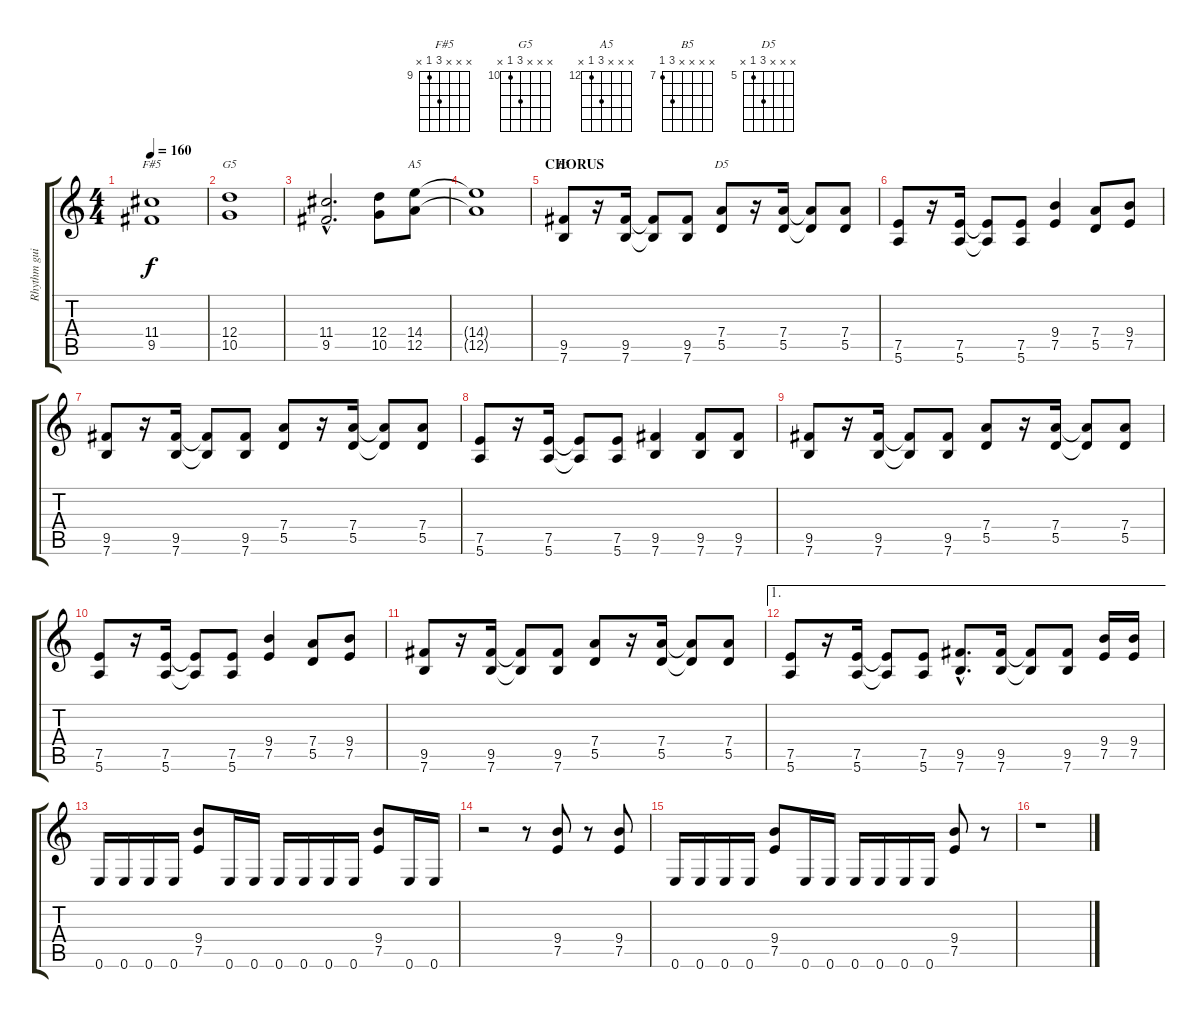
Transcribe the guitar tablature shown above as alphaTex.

\track ("Rhythm guitar" "Rhythm gui") {instrument distortionguitar}
\staff {score tabs}
\tuning (E4 B3 G3 D3 A2 E2) {hide}
\chord ("F#5" x x x 11 9 x) {firstfret 9}
\chord ("G5" x x x 12 10 x) {firstfret 10}
\chord ("A5" x x x 14 12 x) {firstfret 12}
\chord ("B5" x x x x 9 7) {firstfret 7}
\chord ("D5" x x x 7 5 x) {firstfret 5}
\ts (4 4)
\tempo 160
\clef g2
\ks c
(11.4 9.5).1{ch "F#5" dy f} |
(12.4 10.5).1{ch "G5"} |
(11.4{hac} 9.5{hac}).2{d} (12.4 10.5).8 (14.4 12.5).8{ch "A5"} |
(14.4{t} 12.5{t}).1 |
\section ("" "CHORUS")
(9.5 7.6).8{ch "B5"} r.16 (9.5 7.6).16 (9.5{t} 7.6{t}).8 (9.5 7.6).8 (7.4 5.5).8{ch "D5"} r.16 (7.4 5.5).16 (7.4{t} 5.5{t}).8 (7.4 5.5).8 |
(7.5 5.6).8 r.16 (7.5 5.6).16 (7.5{t} 5.6{t}).8 (7.5 5.6).8 (9.4 7.5).4 (7.4 5.5).8 (9.4 7.5).8 |
(9.5 7.6).8 r.16 (9.5 7.6).16 (9.5{t} 7.6{t}).8 (9.5 7.6).8 (7.4 5.5).8 r.16 (7.4 5.5).16 (7.4{t} 5.5{t}).8 (7.4 5.5).8 |
(7.5 5.6).8 r.16 (7.5 5.6).16 (7.5{t} 5.6{t}).8 (7.5 5.6).8 (9.5 7.6).4 (9.5 7.6).8 (9.5 7.6).8 |
(9.5 7.6).8 r.16 (9.5 7.6).16 (9.5{t} 7.6{t}).8 (9.5 7.6).8 (7.4 5.5).8 r.16 (7.4 5.5).16 (7.4{t} 5.5{t}).8 (7.4 5.5).8 |
(7.5 5.6).8 r.16 (7.5 5.6).16 (7.5{t} 5.6{t}).8 (7.5 5.6).8 (9.4 7.5).4 (7.4 5.5).8 (9.4 7.5).8 |
(9.5 7.6).8 r.16 (9.5 7.6).16 (9.5{t} 7.6{t}).8 (9.5 7.6).8 (7.4 5.5).8 r.16 (7.4 5.5).16 (7.4{t} 5.5{t}).8 (7.4 5.5).8 |
\ae 1
(7.5 5.6).8 r.16 (7.5 5.6).16 (7.5{t} 5.6{t}).8 (7.5 5.6).8 (9.5{hac} 7.6{hac}).8{d} (9.5 7.6).16 (9.5{t} 7.6{t}).8 (9.5 7.6).8 (9.4 7.5).16 (9.4 7.5).16 |
0.6.16 0.6.16 0.6.16 0.6.16 (9.4 7.5).8 0.6.16 0.6.16 0.6.16 0.6.16 0.6.16 0.6.16 (9.4 7.5).8 0.6.16 0.6.16 |
r.2 r.8 (9.4 7.5).8 r.8 (9.4 7.5).8 |
0.6.16 0.6.16 0.6.16 0.6.16 (9.4 7.5).8 0.6.16 0.6.16 0.6.16 0.6.16 0.6.16 0.6.16 (9.4 7.5).8 r.8 |
r.1
